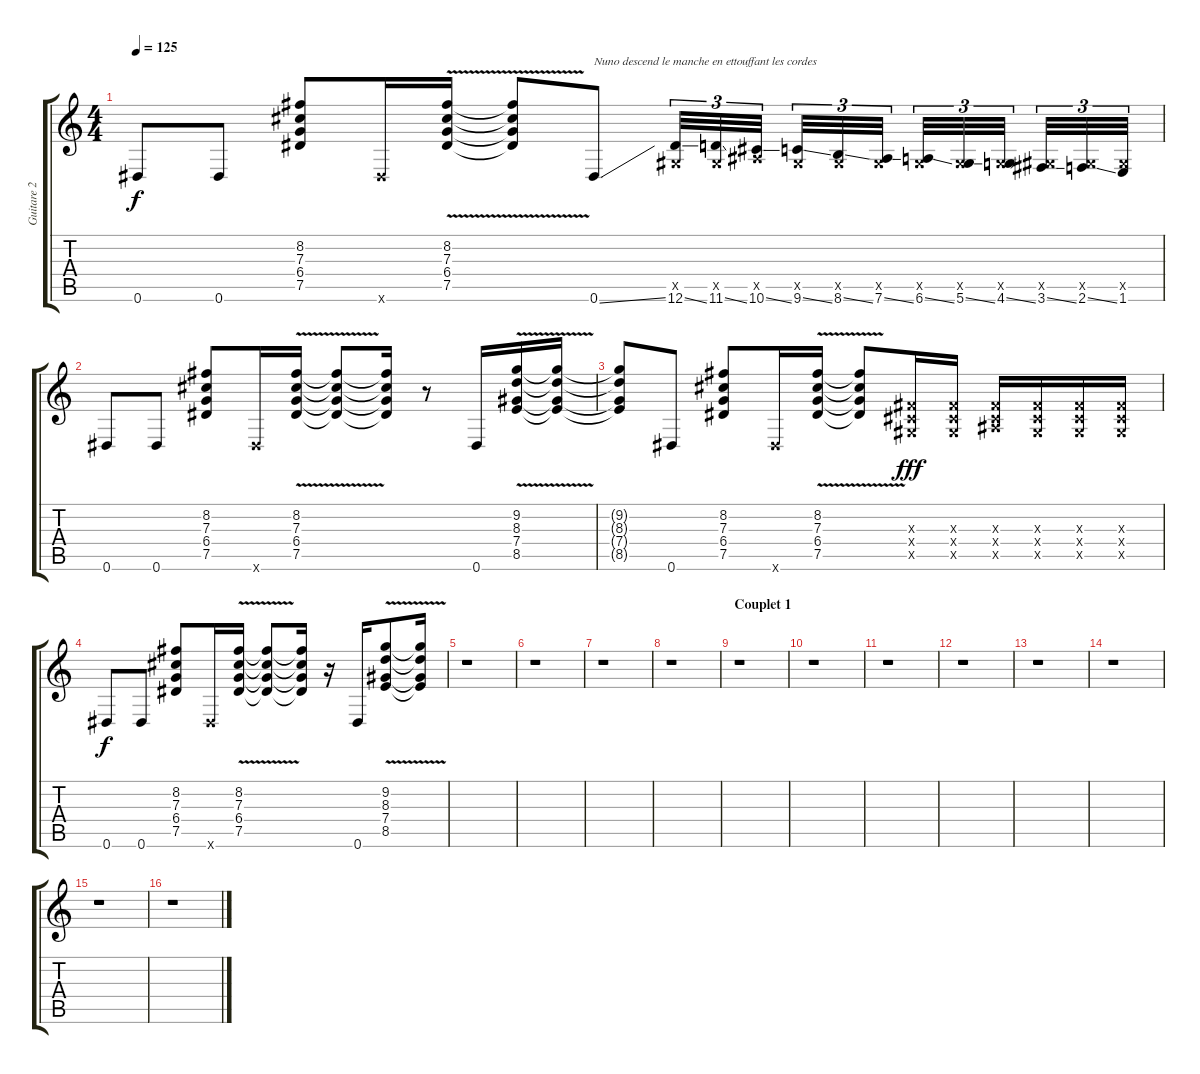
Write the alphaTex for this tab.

\track ("Guitare 2" "Guitare 2") {instrument electricguitarjazz}
\staff {score tabs}
\tuning (Eb4 Bb3 Gb3 Db3 Ab2 Eb2) {hide}
\ts (4 4)
\tempo 125
\clef g2
\ks c
0.6.8{dy f} 0.6.8 (8.2 7.3 6.4 7.5).8 0.6{x}.16 (8.2{v} 7.3{v} 6.4{v} 7.5{v}).16 (8.2{t} 7.3{t} 6.4{t} 7.5{t}).8 0.6{ss}.8{txt "Nuno descend le manche en ettouffant les cordes"} (0.5{x} 12.6{ss}).32{tu (3 2)} (0.5{x} 11.6{ss}).32{tu (3 2)} (2.5{x} 10.6{ss}).32{tu (3 2)} (0.5{x} 9.6{ss}).32{tu (3 2)} (0.5{x} 8.6{ss}).32{tu (3 2)} (0.5{x} 7.6{ss}).32{tu (3 2)} (0.5{x} 6.6{ss}).32{tu (3 2)} (0.5{x} 5.6{ss}).32{tu (3 2)} (0.5{x} 4.6{ss}).32{tu (3 2)} (0.5{x} 3.6{ss}).32{tu (3 2)} (0.5{x} 2.6{ss}).32{tu (3 2)} (0.5{x} 1.6).32{tu (3 2)} |
0.6.8 0.6.8 (8.2 7.3 6.4 7.5).8 0.6{x}.16 (8.2{v} 7.3{v} 6.4{v} 7.5{v}).16 (8.2{t} 7.3{t} 6.4{t} 7.5{t}).8 (8.2{t} 7.3{t} 6.4{t} 7.5{t}).16 r.8 0.6.16 (9.2{v} 8.3{v} 7.4{v} 8.5{v}).16 (9.2{t} 8.3{t} 7.4{t} 8.5{t}).16 |
(9.2{t} 8.3{t} 7.4{t} 8.5{t}).8 0.6.8 (8.2 7.3 6.4 7.5).8 0.6{x}.16 (8.2{v} 7.3{v} 6.4{v} 7.5{v}).16 (8.2{t} 7.3{t} 6.4{t} 7.5{t}).8 (0.3{x} 0.4{x} 0.5{x}).16{dy fff} (0.3{x} 0.4{x} 0.5{x}).16 (0.3{x} 0.4{x} 2.5{x}).16 (0.3{x} 0.4{x} 0.5{x}).16 (0.3{x} 0.4{x} 0.5{x}).16 (0.3{x} 0.4{x} 0.5{x}).16 |
0.6.8{dy f} 0.6.8 (8.2 7.3 6.4 7.5).8 0.6{x}.16 (8.2{v} 7.3{v} 6.4{v} 7.5{v}).16 (8.2{t} 7.3{t} 6.4{t} 7.5{t}).8 (8.2{t} 7.3{t} 6.4{t} 7.5{t}).16 r.16 0.6.16 (9.2{v} 8.3{v} 7.4{v} 8.5{v}).8 (9.2{t} 8.3{t} 7.4{t} 8.5{t}).16 |
r.1 |
r.1 |
r.1 |
r.1 |
\section ("" "Couplet 1")
r.1 |
r.1 |
r.1 |
r.1 |
r.1 |
r.1 |
r.1 |
r.1
